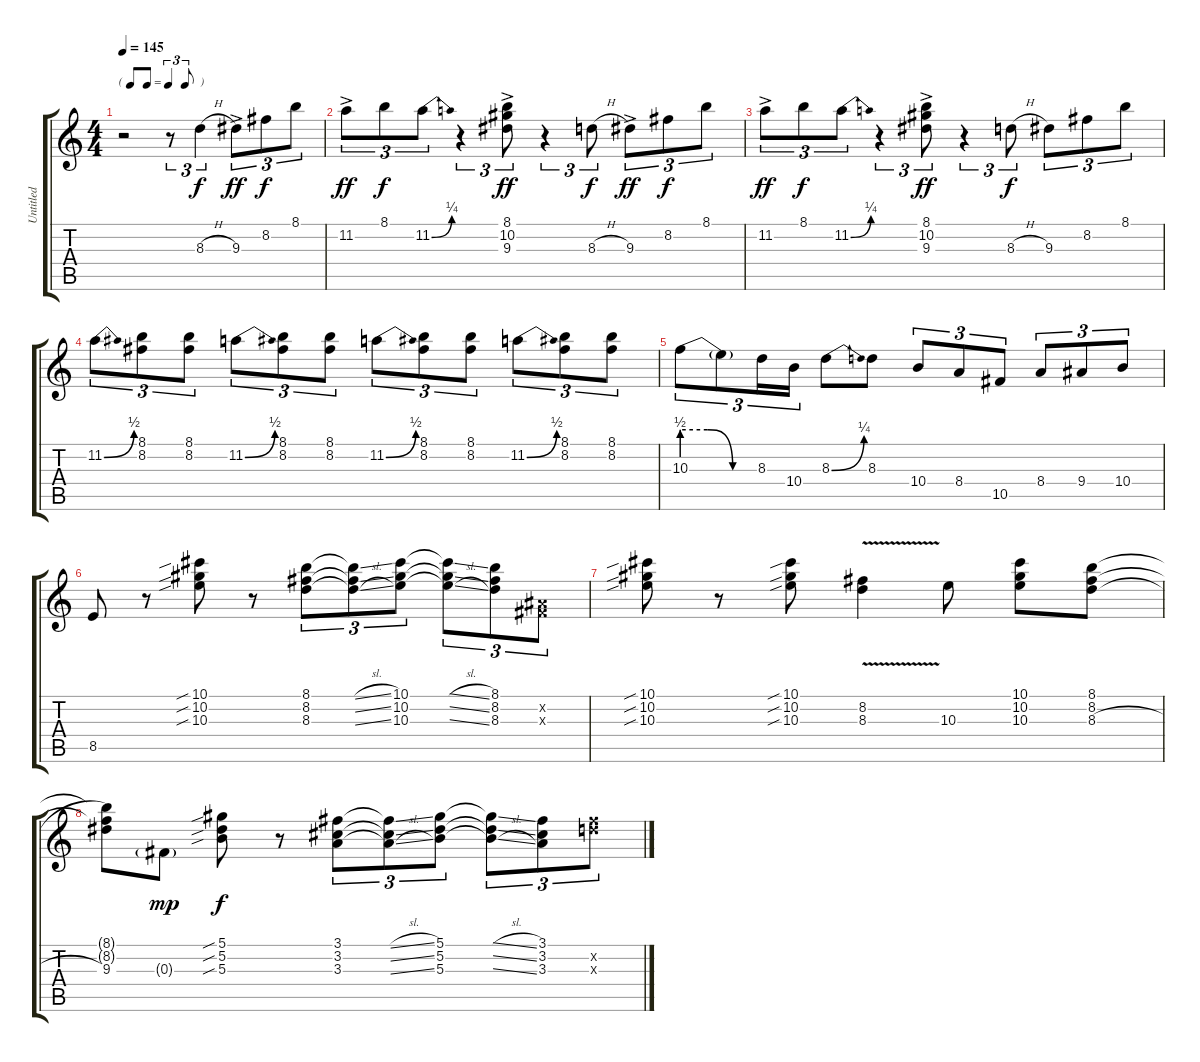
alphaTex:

\track ("Untitled" "Untitled") {instrument overdrivenguitar}
\staff {score tabs}
\tuning (Eb4 Bb3 Gb3 Db3 Ab2 Eb2) {hide}
\ts (4 4)
\tf triplet8th
\tempo 145
\clef g2
\ks c
r.2{dy f instrument overdrivenguitar} r.8{tu (3 2)} 8.3{h}.4{tu (3 2)} 9.3{ac}.8{tu (3 2) dy ff} 8.2.8{tu (3 2) dy f} 8.1.8{tu (3 2)} |
11.2{ac}.8{tu (3 2) dy ff} 8.1.8{tu (3 2) dy f} 11.2{be (bend 0 0 60 1)}.8{tu (3 2)} r.4{tu (3 2)} (8.1{ac} 10.2{ac} 9.3{ac}).8{tu (3 2) dy ff} r.4{tu (3 2)} 8.3{h}.8{tu (3 2) dy f} 9.3{ac}.8{tu (3 2) dy ff} 8.2.8{tu (3 2) dy f} 8.1.8{tu (3 2)} |
11.2{ac}.8{tu (3 2) dy ff} 8.1.8{tu (3 2) dy f} 11.2{be (bend 0 0 60 1)}.8{tu (3 2)} r.4{tu (3 2)} (8.1{ac} 10.2{ac} 9.3{ac}).8{tu (3 2) dy ff} r.4{tu (3 2)} 8.3{h}.8{tu (3 2) dy f} 9.3.8{tu (3 2)} 8.2.8{tu (3 2)} 8.1.8{tu (3 2)} |
11.2{be (bend 0 0 60 2)}.8{tu (3 2)} (8.1 8.2).8{tu (3 2)} (8.1 8.2).8{tu (3 2)} 11.2{be (bend 0 0 60 2)}.8{tu (3 2)} (8.1 8.2).8{tu (3 2)} (8.1 8.2).8{tu (3 2)} 11.2{be (bend 0 0 60 2)}.8{tu (3 2)} (8.1 8.2).8{tu (3 2)} (8.1 8.2).8{tu (3 2)} 11.2{be (bend 0 0 60 2)}.8{tu (3 2)} (8.1 8.2).8{tu (3 2)} (8.1 8.2).8{tu (3 2)} |
10.3{be (custom 0 2 20 2 40 0 60 0)}.8{tu (3 2)} 10.3{t}.8{tu (3 2)} 8.3.16{tu (3 2)} 10.4.16{tu (3 2)} 8.3{be (bend 0 0 60 1)}.8 8.3.8 10.4.8{tu (3 2)} 8.4.8{tu (3 2)} 10.5.8{tu (3 2)} 8.4.8{tu (3 2)} 9.4.8{tu (3 2)} 10.4.8{tu (3 2)} |
8.5.8 r.8 (10.1{sib} 10.2{sib} 10.3{sib}).8 r.8 (8.1 8.2 8.3).8{tu (3 2)} (8.1{sl t} 8.2{sl t} 8.3{sl t}).8{tu (3 2)} (10.1 10.2 10.3).8{tu (3 2)} (10.1{sl t} 10.2{sl t} 10.3{sl t}).8{tu (3 2)} (8.1 8.2 8.3).8{tu (3 2)} (0.2{x} 0.3{x}).8{tu (3 2)} |
(10.1{sib} 10.2{sib} 10.3{sib}).8 r.8 (10.1{sib} 10.2{sib} 10.3{sib}).8 (8.2{v} 8.3{v}).4 10.3.8 (10.1 10.2 10.3).8 (8.1 8.2 8.3{h}).8 |
(8.1{t} 8.2{t} 9.3).8 0.3{g}.8{dy mp} (5.1{sib} 5.2{sib} 5.3{sib}).8{dy f} r.8 (3.1 3.2 3.3).8{tu (3 2)} (3.1{sl t} 3.2{sl t} 3.3{sl t}).8{tu (3 2)} (5.1 5.2 5.3).8{tu (3 2)} (5.1{sl t} 5.2{sl t} 5.3{sl t}).8{tu (3 2)} (3.1 3.2 3.3).8{tu (3 2)} (8.2{x} 8.3{x}).8{tu (3 2)}
